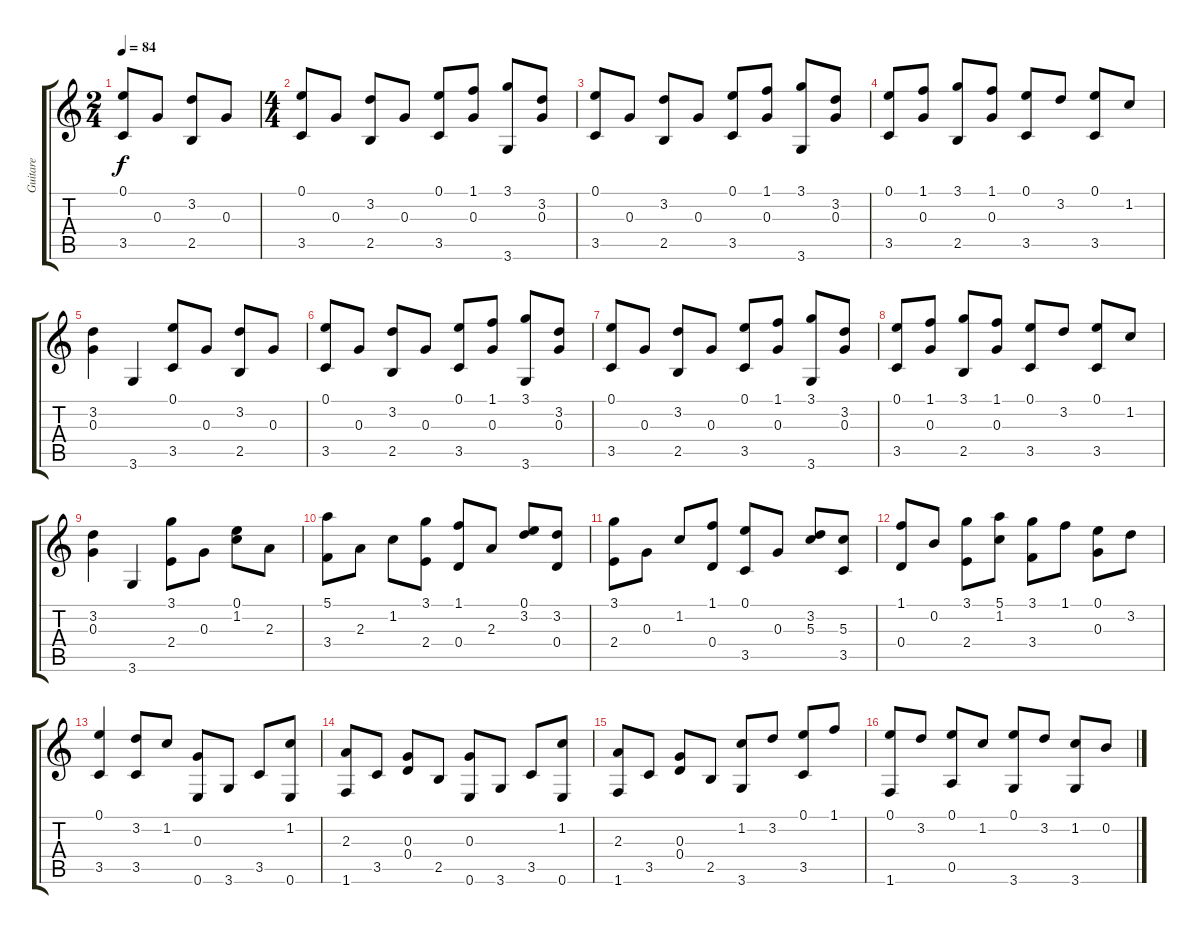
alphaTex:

\track ("Guitare" "Guitare") {instrument acousticguitarnylon}
\staff {score tabs}
\tuning (E4 B3 G3 D3 A2 E2) {hide}
\ts (2 4)
\tempo 84
\clef g2
\ks c
(0.1 3.5).8{dy f instrument acousticguitarnylon} 0.3.8 (3.2 2.5).8 0.3.8 |
\ts (4 4)
(0.1 3.5).8 0.3.8 (3.2 2.5).8 0.3.8 (0.1 3.5).8 (1.1 0.3).8 (3.1 3.6).8 (3.2 0.3).8 |
(0.1 3.5).8 0.3.8 (3.2 2.5).8 0.3.8 (0.1 3.5).8 (1.1 0.3).8 (3.1 3.6).8 (3.2 0.3).8 |
(0.1 3.5).8 (1.1 0.3).8 (3.1 2.5).8 (1.1 0.3).8 (0.1 3.5).8 3.2.8 (0.1 3.5).8 1.2.8 |
(3.2 0.3).4 3.6.4 (0.1 3.5).8 0.3.8 (3.2 2.5).8 0.3.8 |
(0.1 3.5).8 0.3.8 (3.2 2.5).8 0.3.8 (0.1 3.5).8 (1.1 0.3).8 (3.1 3.6).8 (3.2 0.3).8 |
(0.1 3.5).8 0.3.8 (3.2 2.5).8 0.3.8 (0.1 3.5).8 (1.1 0.3).8 (3.1 3.6).8 (3.2 0.3).8 |
(0.1 3.5).8 (1.1 0.3).8 (3.1 2.5).8 (1.1 0.3).8 (0.1 3.5).8 3.2.8 (0.1 3.5).8 1.2.8 |
(3.2 0.3).4 3.6.4 (3.1 2.4).8 0.3.8 (0.1 1.2).8 2.3.8 |
(5.1 3.4).8 2.3.8 1.2.8 (3.1 2.4).8 (1.1 0.4).8 2.3.8 (0.1 3.2).8 (3.2 0.4).8 |
(3.1 2.4).8 0.3.8 1.2.8 (1.1 0.4).8 (0.1 3.5).8 0.3.8 (3.2 5.3).8 (5.3 3.5).8 |
(1.1 0.4).8 0.2.8 (3.1 2.4).8 (5.1 1.2).8 (3.1 3.4).8 1.1.8 (0.1 0.3).8 3.2.8 |
(0.1 3.5).4 (3.2 3.5).8 1.2.8 (0.3 0.6).8 3.6.8 3.5.8 (1.2 0.6).8 |
(2.3 1.6).8 3.5.8 (0.3 0.4).8 2.5.8 (0.3 0.6).8 3.6.8 3.5.8 (1.2 0.6).8 |
(2.3 1.6).8 3.5.8 (0.3 0.4).8 2.5.8 (1.2 3.6).8 3.2.8 (0.1 3.5).8 1.1.8 |
(0.1 1.6).8 3.2.8 (0.1 0.5).8 1.2.8 (0.1 3.6).8 3.2.8 (1.2 3.6).8 0.2.8
